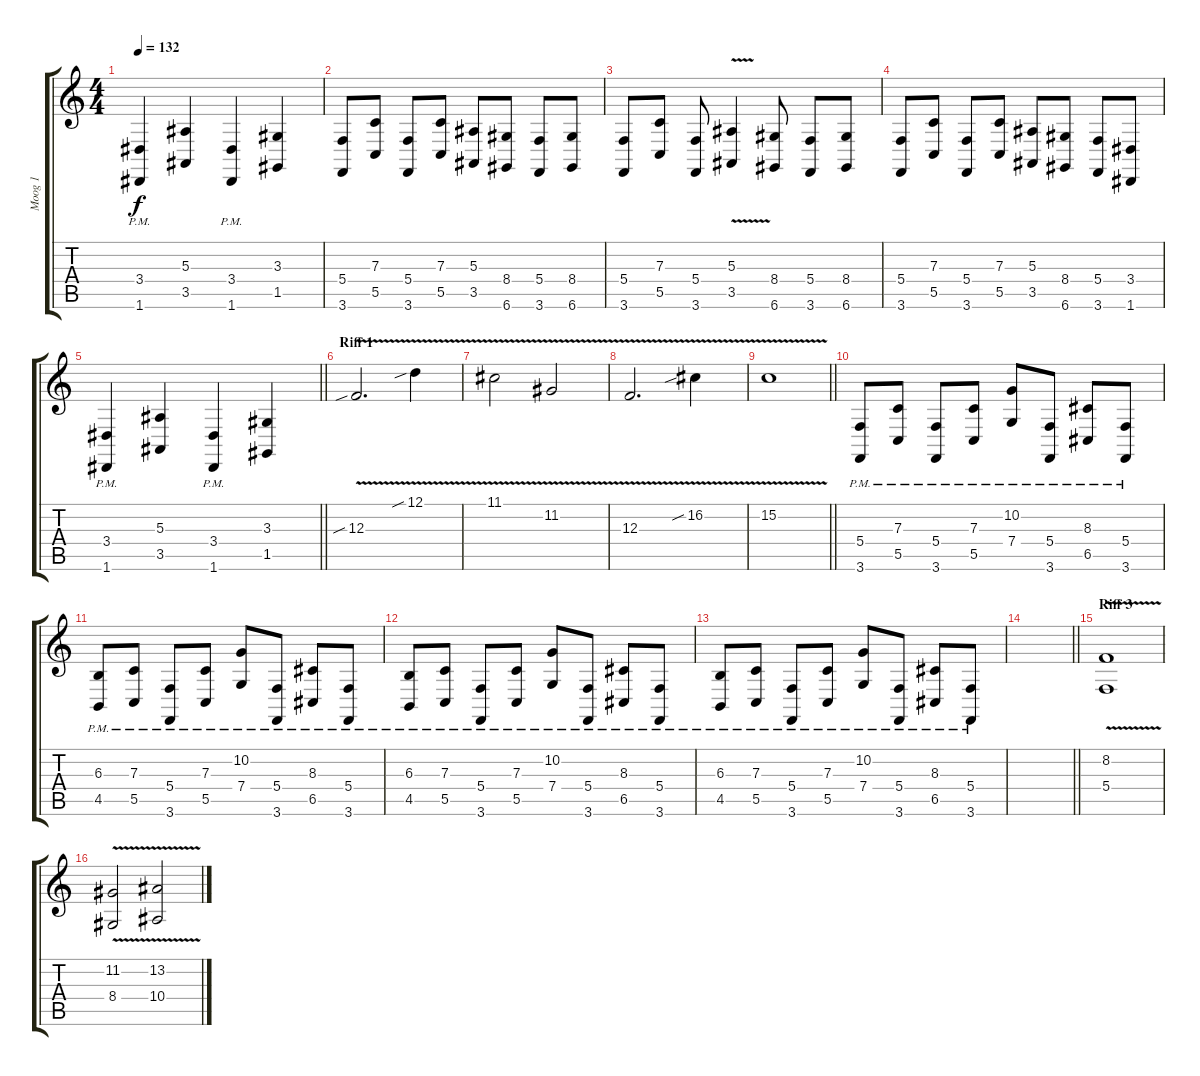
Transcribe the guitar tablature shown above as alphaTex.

\track ("Moog 1" "Moog 1") {instrument churchorgan}
\staff {score tabs}
\tuning (D4 A3 F3 C3 G2 D2) {hide}
\ts (4 4)
\tempo 132
\clef g2
\ks c
(3.4{pm} 1.6{pm}).4{dy f} (5.3 3.5).4 (3.4{pm} 1.6{pm}).4 (3.3 1.5).4 |
(5.4 3.6).8 (7.3 5.5).8 (5.4 3.6).8 (7.3 5.5).8 (5.3 3.5).8 (8.4 6.6).8 (5.4 3.6).8 (8.4 6.6).8 |
(5.4 3.6).8 (7.3 5.5).8 (5.4 3.6).8 (5.3{v} 3.5{v}).4 (8.4 6.6).8 (5.4 3.6).8 (8.4 6.6).8 |
(5.4 3.6).8 (7.3 5.5).8 (5.4 3.6).8 (7.3 5.5).8 (5.3 3.5).8 (8.4 6.6).8 (5.4 3.6).8 (3.4 1.6).8 |
\barLineRight lightlight
(3.4{pm} 1.6{pm}).4 (5.3 3.5).4 (3.4{pm} 1.6{pm}).4 (3.3 1.5).4 |
\section ("" "Riff 1")
12.3{v sib}.2{d} 12.1{v sib}.4 |
11.1{v}.2 11.2{v}.2 |
12.3{v}.2{d} 16.2{v sib}.4 |
\barLineRight lightlight
15.2{v}.1 |
(5.4{pm} 3.6{pm}).8 (7.3{pm} 5.5{pm}).8 (5.4{pm} 3.6{pm}).8 (7.3{pm} 5.5{pm}).8 (10.2{pm} 7.4{pm}).8 (5.4{pm} 3.6{pm}).8 (8.3{pm} 6.5{pm}).8 (5.4{pm} 3.6{pm}).8 |
(6.3{pm} 4.5{pm}).8 (7.3{pm} 5.5{pm}).8 (5.4{pm} 3.6{pm}).8 (7.3{pm} 5.5{pm}).8 (10.2{pm} 7.4{pm}).8 (5.4{pm} 3.6{pm}).8 (8.3{pm} 6.5{pm}).8 (5.4{pm} 3.6{pm}).8 |
(6.3{pm} 4.5{pm}).8 (7.3{pm} 5.5{pm}).8 (5.4{pm} 3.6{pm}).8 (7.3{pm} 5.5{pm}).8 (10.2{pm} 7.4{pm}).8 (5.4{pm} 3.6{pm}).8 (8.3{pm} 6.5{pm}).8 (5.4{pm} 3.6{pm}).8 |
(6.3{pm} 4.5{pm}).8 (7.3{pm} 5.5{pm}).8 (5.4{pm} 3.6{pm}).8 (7.3{pm} 5.5{pm}).8 (10.2{pm} 7.4{pm}).8 (5.4{pm} 3.6{pm}).8 (8.3{pm} 6.5{pm}).8 (5.4{pm} 3.6{pm}).8 |
\barLineRight lightlight
|
\section ("" "Riff 3")
(8.2{v} 5.4{v}).1 |
(11.2{v} 8.4{v}).2 (13.2{v} 10.4{v}).2
